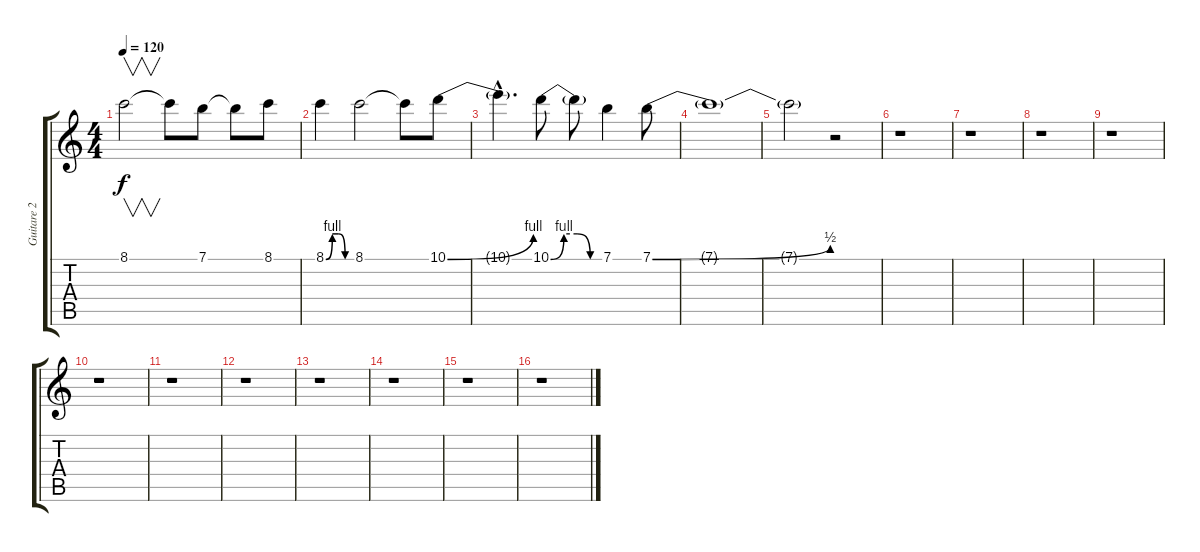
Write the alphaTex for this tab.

\track ("Guitare 2" "Guitare 2") {instrument overdrivenguitar}
\staff {score tabs}
\tuning (E4 B3 G3 D3 A2 E2) {hide}
\ts (4 4)
\tempo 120
\clef g2
\ks c
8.1.2{v dy f} 8.1{t}.8 7.1.8 7.1{t}.8 8.1.8 |
8.1{be (custom 0 0 15 4 30 4 45 0 60 0)}.4 8.1.2 8.1{t}.8 10.1{be (bend 0 0 60 4)}.8 |
10.1{hac t}.4{d} 10.1{be (custom 0 0 15 4 30 4 45 0 60 0)}.8 10.1{t}.8 7.1.4 7.1{be (bend 0 0 60 2)}.8 |
7.1{t}.1 |
7.1{t}.2 r.2 |
r.1 |
r.1 |
r.1 |
r.1 |
r.1 |
r.1 |
r.1 |
r.1 |
r.1 |
r.1 |
r.1
